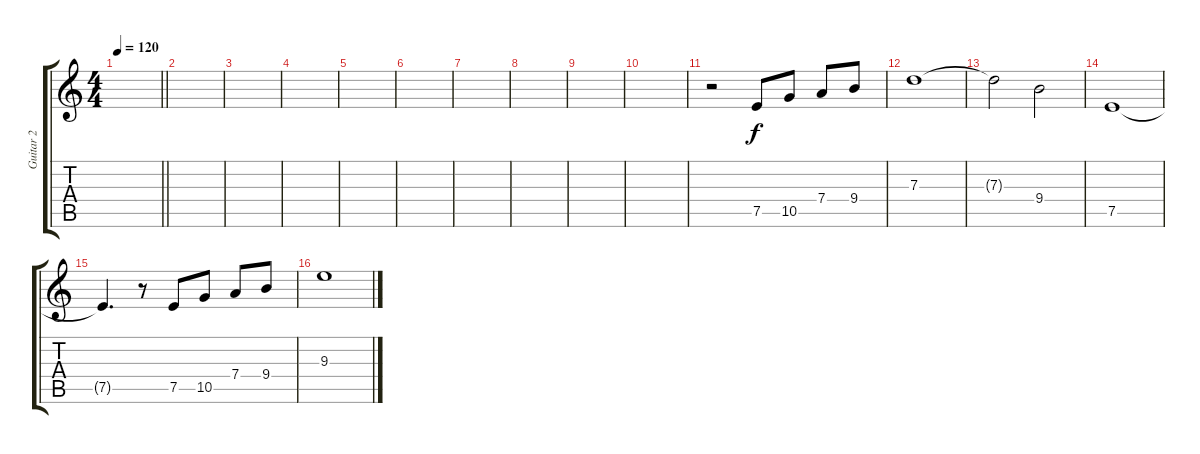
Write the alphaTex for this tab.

\track ("Guitar 2" "Guitar 2") {instrument distortionguitar}
\staff {score tabs}
\tuning (E4 B3 G3 D3 A2 D2) {hide}
\ts (4 4)
\tempo 120
\clef g2
\barLineRight lightlight
\ks c
|
|
|
|
|
|
|
|
|
|
r.2 7.5.8 10.5.8 7.4.8 9.4.8 |
7.3.1 |
7.3{t}.2 9.4.2 |
7.5.1 |
7.5{t}.4{d} r.8 7.5.8 10.5.8 7.4.8 9.4.8 |
9.3.1
